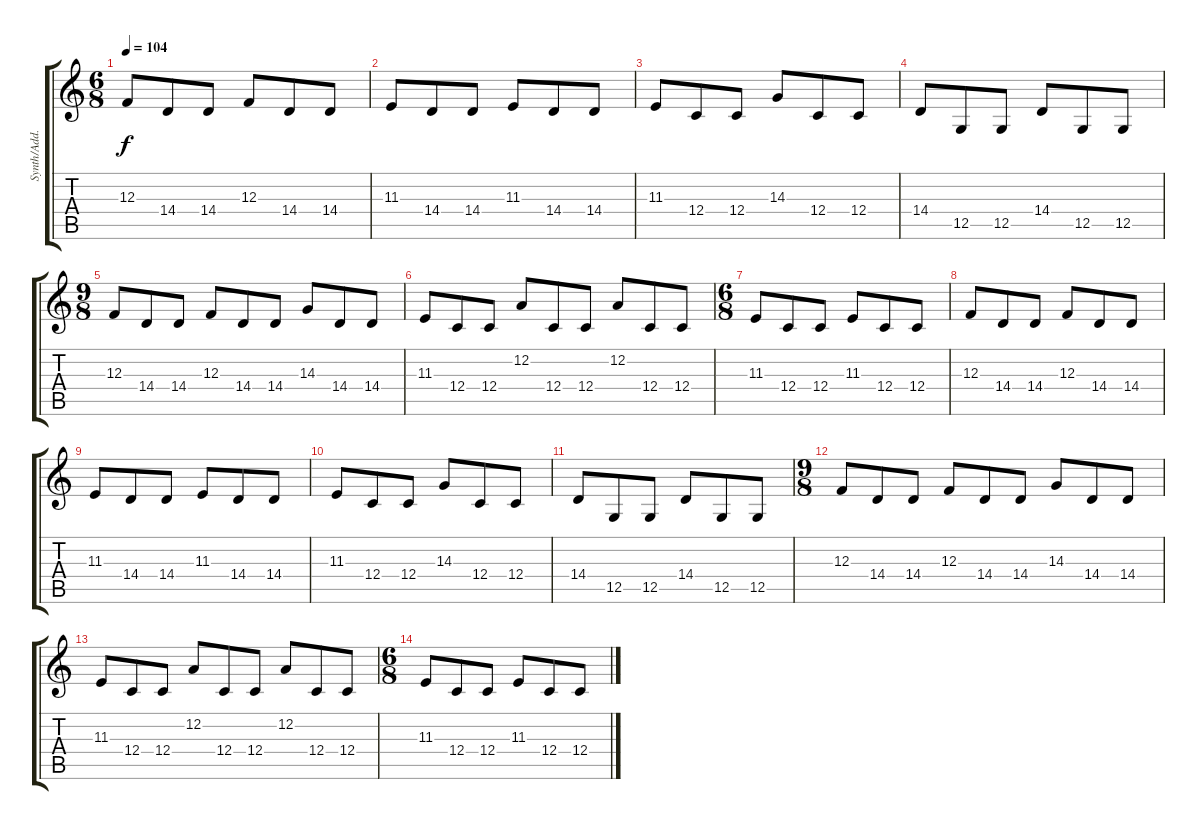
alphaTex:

\track ("Synth/Add. Guitar" "Synth/Add.") {instrument pad2warm}
\staff {score tabs}
\tuning (D4 A3 F3 C3 G2 D2) {hide}
\ts (6 8)
\tempo 104
\clef g2
\ks c
12.3.8{dy f} 14.4.8 14.4.8 12.3.8 14.4.8 14.4.8 |
11.3.8 14.4.8 14.4.8 11.3.8 14.4.8 14.4.8 |
11.3.8 12.4.8 12.4.8 14.3.8 12.4.8 12.4.8 |
14.4.8 12.5.8 12.5.8 14.4.8 12.5.8 12.5.8 |
\ts (9 8)
12.3.8 14.4.8 14.4.8 12.3.8 14.4.8 14.4.8 14.3.8 14.4.8 14.4.8 |
11.3.8 12.4.8 12.4.8 12.2.8 12.4.8 12.4.8 12.2.8 12.4.8 12.4.8 |
\ts (6 8)
11.3.8 12.4.8 12.4.8 11.3.8 12.4.8 12.4.8 |
12.3.8 14.4.8 14.4.8 12.3.8 14.4.8 14.4.8 |
11.3.8 14.4.8 14.4.8 11.3.8 14.4.8 14.4.8 |
11.3.8 12.4.8 12.4.8 14.3.8 12.4.8 12.4.8 |
14.4.8 12.5.8 12.5.8 14.4.8 12.5.8 12.5.8 |
\ts (9 8)
12.3.8 14.4.8 14.4.8 12.3.8 14.4.8 14.4.8 14.3.8 14.4.8 14.4.8 |
11.3.8 12.4.8 12.4.8 12.2.8 12.4.8 12.4.8 12.2.8 12.4.8 12.4.8 |
\ts (6 8)
11.3.8 12.4.8 12.4.8 11.3.8 12.4.8 12.4.8
